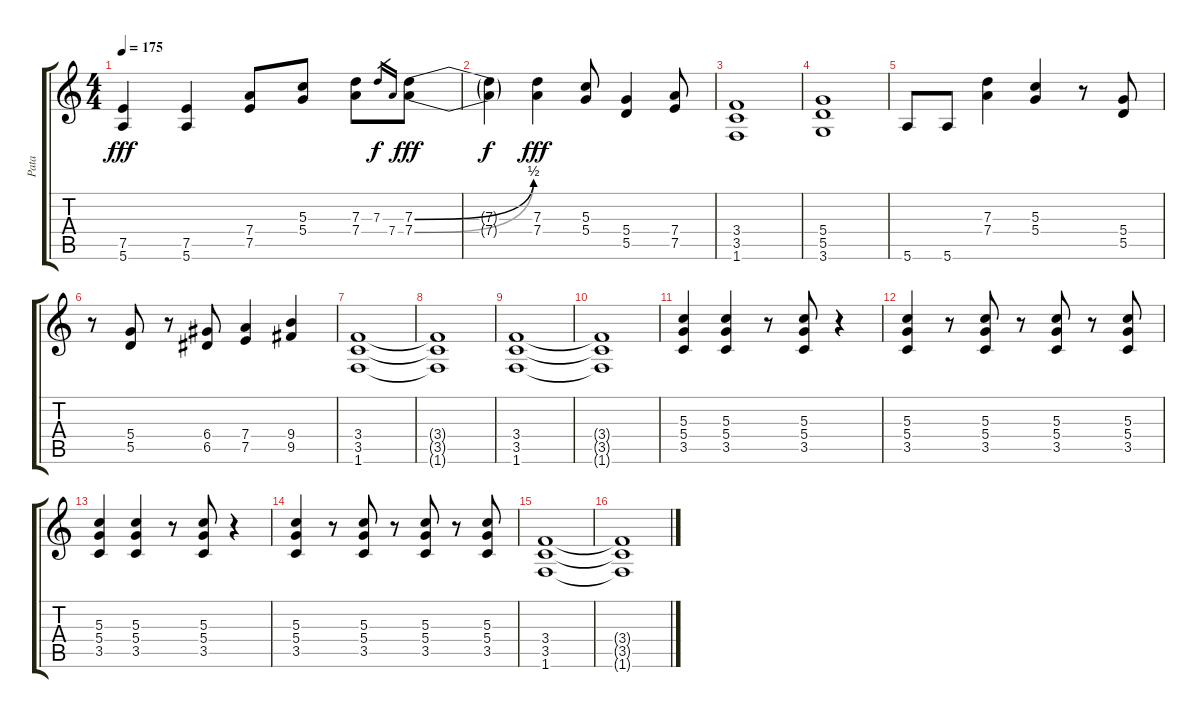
\track ("Pata" "Pata") {instrument distortionguitar}
\staff {score tabs}
\tuning (E4 B3 G3 D3 A2 E2) {hide}
\ts (4 4)
\tempo 175
\clef g2
\ks c
(7.5 5.6).4{dy fff} (7.5 5.6).4 (7.4 7.5).8 (5.3 5.4).8 (7.3 7.4).8 7.3.16{gr dy f} 7.4.16{gr} (7.3{be (bend 0 0 60 2)} 7.4{be (bend 0 0 60 2)}).8{dy fff} |
(7.3{t} 7.4{t}).4{dy f} (7.3 7.4).4{dy fff} (5.3 5.4).8 (5.4 5.5).4 (7.4 7.5).8 |
(3.4 3.5 1.6).1 |
(5.4 5.5 3.6).1 |
5.6.8 5.6.8 (7.3 7.4).4 (5.3 5.4).4 r.8 (5.4 5.5).8 |
r.8 (5.4 5.5).8 r.8 (6.4 6.5).8 (7.4 7.5).4 (9.4 9.5).4 |
(3.4 3.5 1.6).1 |
(3.4{t} 3.5{t} 1.6{t}).1 |
(3.4 3.5 1.6).1 |
(3.4{t} 3.5{t} 1.6{t}).1 |
(5.3 5.4 3.5).4 (5.3 5.4 3.5).4 r.8 (5.3 5.4 3.5).8 r.4 |
(5.3 5.4 3.5).4 r.8 (5.3 5.4 3.5).8 r.8 (5.3 5.4 3.5).8 r.8 (5.3 5.4 3.5).8 |
(5.3 5.4 3.5).4 (5.3 5.4 3.5).4 r.8 (5.3 5.4 3.5).8 r.4 |
(5.3 5.4 3.5).4 r.8 (5.3 5.4 3.5).8 r.8 (5.3 5.4 3.5).8 r.8 (5.3 5.4 3.5).8 |
(3.4 3.5 1.6).1 |
(3.4{t} 3.5{t} 1.6{t}).1
